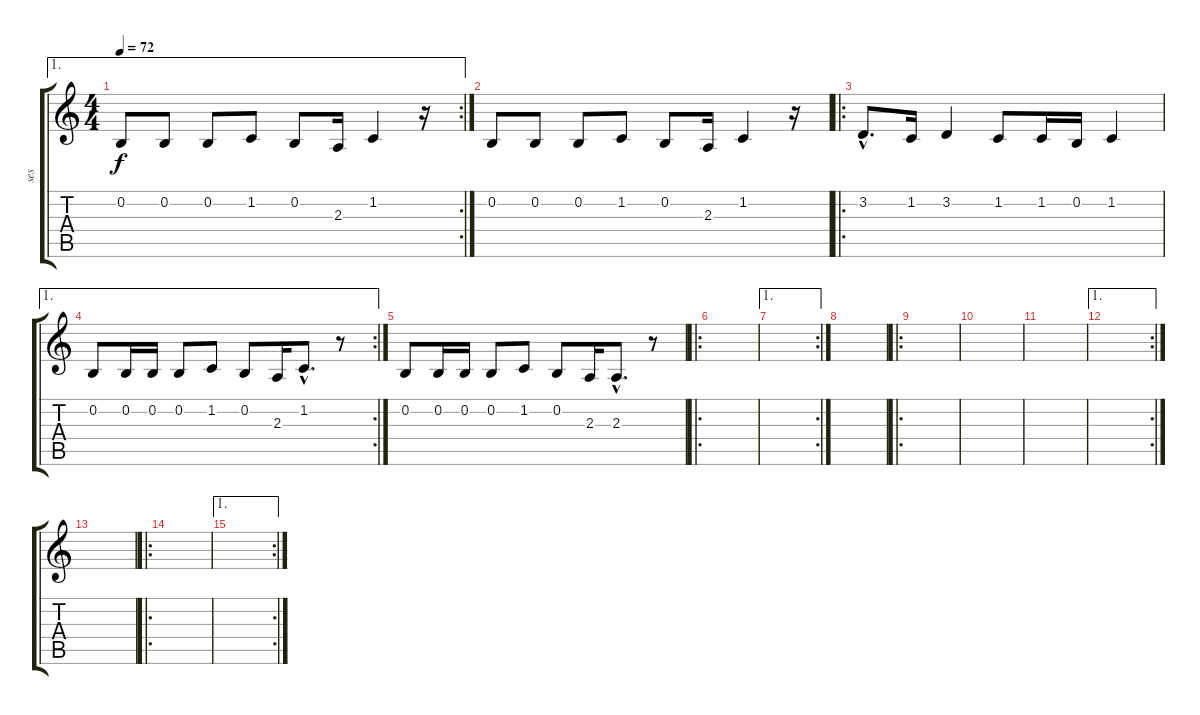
\track ("ses" "ses") {instrument choiraahs}
\staff {score tabs}
\tuning (E4 B3 G3 D3 A2 E2) {hide}
\ae 1
\rc 2
\ts (4 4)
\tempo 72
\clef g2
\ks c
0.2.8{dy f} 0.2.8 0.2.8 1.2.8 0.2.8 2.3.16 1.2.4 r.16 |
0.2.8 0.2.8 0.2.8 1.2.8 0.2.8 2.3.16 1.2.4 r.16 |
\ro
3.2{hac}.8{d} 1.2.16 3.2.4 1.2.8 1.2.16 0.2.16 1.2.4 |
\ae 1
\rc 2
0.2.8 0.2.16 0.2.16 0.2.8 1.2.8 0.2.8 2.3.16 1.2{hac}.8{d} r.8 |
0.2.8 0.2.16 0.2.16 0.2.8 1.2.8 0.2.8 2.3.16 2.3{hac}.8{d} r.8 |
\ro
|
\ae 1
\rc 2
|
|
\ro
|
|
|
\ae 1
\rc 2
|
|
\ro
|
\ae 1
\rc 2
